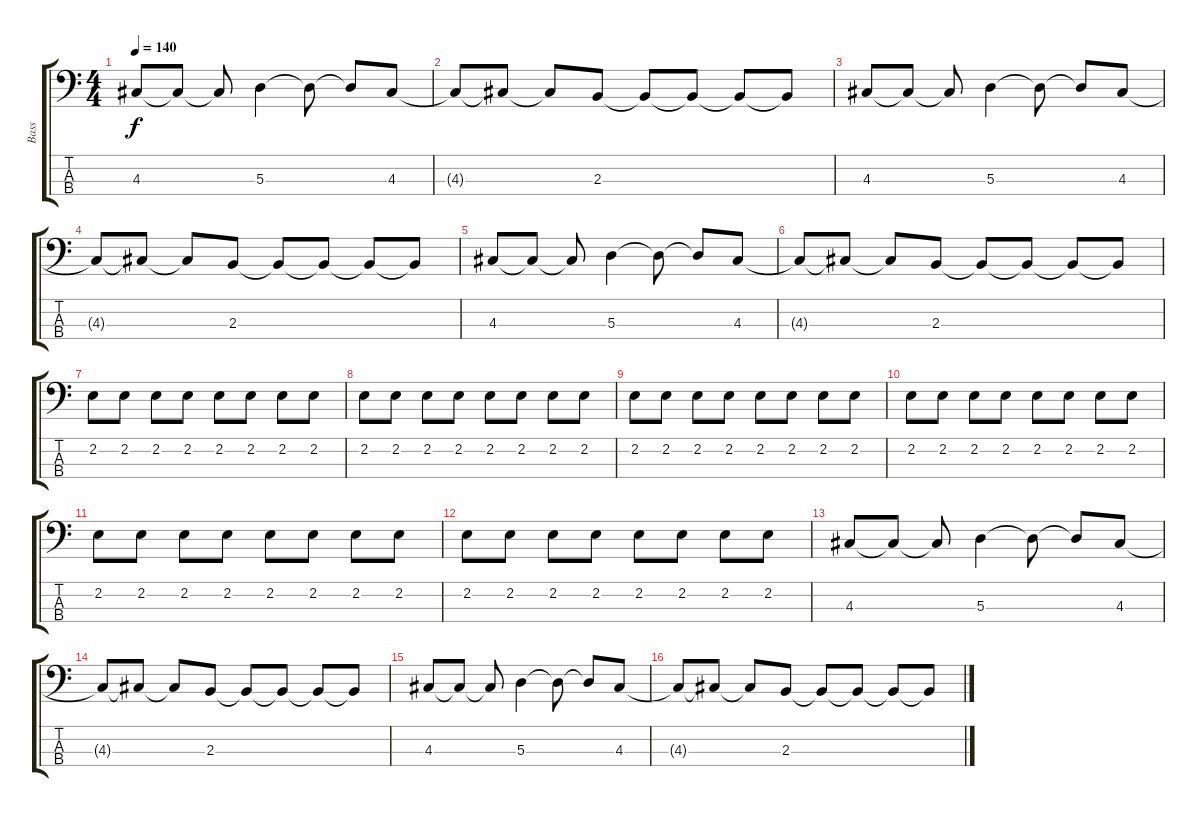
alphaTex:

\track ("Bass" "Bass") {instrument slapbass1}
\staff {score tabs}
\tuning (G2 D2 A1 E1) {hide}
\ts (4 4)
\tempo 140
\clef f4
\ks c
4.3.8{dy f} 4.3{t}.8 4.3{t}.8 5.3.4 5.3{t}.8 5.3{t}.8 4.3.8 |
4.3{t}.8 4.3{t}.8 4.3{t}.8 2.3.8 2.3{t}.8 2.3{t}.8 2.3{t}.8 2.3{t}.8 |
4.3.8 4.3{t}.8 4.3{t}.8 5.3.4 5.3{t}.8 5.3{t}.8 4.3.8 |
4.3{t}.8 4.3{t}.8 4.3{t}.8 2.3.8 2.3{t}.8 2.3{t}.8 2.3{t}.8 2.3{t}.8 |
4.3.8 4.3{t}.8 4.3{t}.8 5.3.4 5.3{t}.8 5.3{t}.8 4.3.8 |
4.3{t}.8 4.3{t}.8 4.3{t}.8 2.3.8 2.3{t}.8 2.3{t}.8 2.3{t}.8 2.3{t}.8 |
2.2.8 2.2.8 2.2.8 2.2.8 2.2.8 2.2.8 2.2.8 2.2.8 |
2.2.8 2.2.8 2.2.8 2.2.8 2.2.8 2.2.8 2.2.8 2.2.8 |
2.2.8 2.2.8 2.2.8 2.2.8 2.2.8 2.2.8 2.2.8 2.2.8 |
2.2.8 2.2.8 2.2.8 2.2.8 2.2.8 2.2.8 2.2.8 2.2.8 |
2.2.8 2.2.8 2.2.8 2.2.8 2.2.8 2.2.8 2.2.8 2.2.8 |
2.2.8 2.2.8 2.2.8 2.2.8 2.2.8 2.2.8 2.2.8 2.2.8 |
4.3.8 4.3{t}.8 4.3{t}.8 5.3.4 5.3{t}.8 5.3{t}.8 4.3.8 |
4.3{t}.8 4.3{t}.8 4.3{t}.8 2.3.8 2.3{t}.8 2.3{t}.8 2.3{t}.8 2.3{t}.8 |
4.3.8 4.3{t}.8 4.3{t}.8 5.3.4 5.3{t}.8 5.3{t}.8 4.3.8 |
4.3{t}.8 4.3{t}.8 4.3{t}.8 2.3.8 2.3{t}.8 2.3{t}.8 2.3{t}.8 2.3{t}.8
